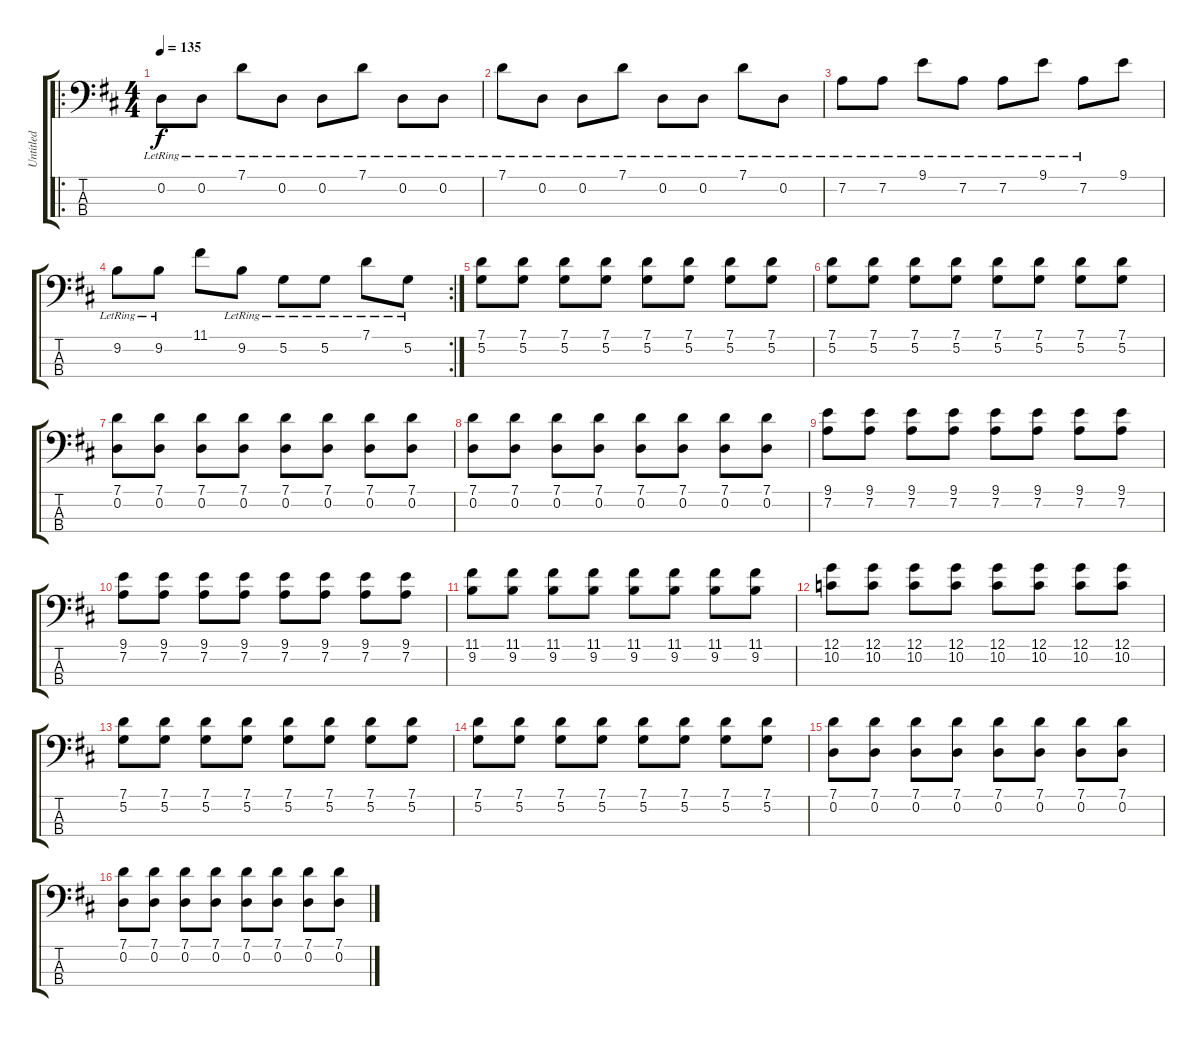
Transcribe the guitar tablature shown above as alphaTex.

\track ("Untitled" "Untitled") {instrument electricbassfinger}
\staff {score tabs}
\tuning (G2 D2 A1 E1) {hide}
\ro
\ts (4 4)
\tempo 135
\clef f4
\ks d
0.2{lr}.8{dy f} 0.2{lr}.8 7.1{lr}.8 0.2{lr}.8 0.2{lr}.8 7.1{lr}.8 0.2{lr}.8 0.2{lr}.8 |
7.1{lr}.8 0.2{lr}.8 0.2{lr}.8 7.1{lr}.8 0.2{lr}.8 0.2{lr}.8 7.1{lr}.8 0.2{lr}.8 |
7.2{lr}.8 7.2{lr}.8 9.1{lr}.8 7.2{lr}.8 7.2{lr}.8 9.1{lr}.8 7.2{lr}.8 9.1.8 |
\rc 2
9.2{lr}.8 9.2{lr}.8 11.1.8 9.2{lr}.8 5.2{lr}.8 5.2{lr}.8 7.1{lr}.8 5.2{lr}.8 |
(7.1 5.2).8 (7.1 5.2).8 (7.1 5.2).8 (7.1 5.2).8 (7.1 5.2).8 (7.1 5.2).8 (7.1 5.2).8 (7.1 5.2).8 |
(7.1 5.2).8 (7.1 5.2).8 (7.1 5.2).8 (7.1 5.2).8 (7.1 5.2).8 (7.1 5.2).8 (7.1 5.2).8 (7.1 5.2).8 |
(7.1 0.2).8 (7.1 0.2).8 (7.1 0.2).8 (7.1 0.2).8 (7.1 0.2).8 (7.1 0.2).8 (7.1 0.2).8 (7.1 0.2).8 |
(7.1 0.2).8 (7.1 0.2).8 (7.1 0.2).8 (7.1 0.2).8 (7.1 0.2).8 (7.1 0.2).8 (7.1 0.2).8 (7.1 0.2).8 |
(9.1 7.2).8 (9.1 7.2).8 (9.1 7.2).8 (9.1 7.2).8 (9.1 7.2).8 (9.1 7.2).8 (9.1 7.2).8 (9.1 7.2).8 |
(9.1 7.2).8 (9.1 7.2).8 (9.1 7.2).8 (9.1 7.2).8 (9.1 7.2).8 (9.1 7.2).8 (9.1 7.2).8 (9.1 7.2).8 |
(11.1 9.2).8 (11.1 9.2).8 (11.1 9.2).8 (11.1 9.2).8 (11.1 9.2).8 (11.1 9.2).8 (11.1 9.2).8 (11.1 9.2).8 |
(12.1 10.2).8 (12.1 10.2).8 (12.1 10.2).8 (12.1 10.2).8 (12.1 10.2).8 (12.1 10.2).8 (12.1 10.2).8 (12.1 10.2).8 |
(7.1 5.2).8 (7.1 5.2).8 (7.1 5.2).8 (7.1 5.2).8 (7.1 5.2).8 (7.1 5.2).8 (7.1 5.2).8 (7.1 5.2).8 |
(7.1 5.2).8 (7.1 5.2).8 (7.1 5.2).8 (7.1 5.2).8 (7.1 5.2).8 (7.1 5.2).8 (7.1 5.2).8 (7.1 5.2).8 |
(7.1 0.2).8 (7.1 0.2).8 (7.1 0.2).8 (7.1 0.2).8 (7.1 0.2).8 (7.1 0.2).8 (7.1 0.2).8 (7.1 0.2).8 |
(7.1 0.2).8 (7.1 0.2).8 (7.1 0.2).8 (7.1 0.2).8 (7.1 0.2).8 (7.1 0.2).8 (7.1 0.2).8 (7.1 0.2).8
